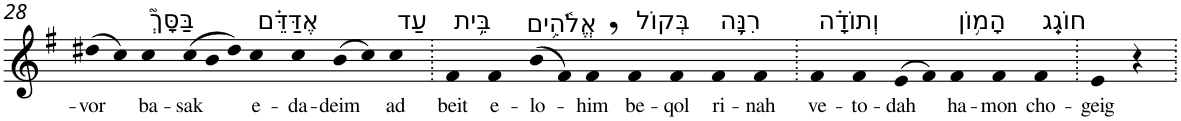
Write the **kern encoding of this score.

**kern	**text
*part1	*part1
*staff1	*staff1
*I"Piano	*
*I'Pno	*
!!LO:PB:g=z
*clefG2	*
*k[f#]	*
*G:	*
=28	=28
!	!LO:LY:b
(>8dd#X	-vor
8cc)	.
!LO:TX:a:t=בַּסָּךְ֮	!
!	!LO:LY:b
4cc	ba-
*Xtuplet	*
!	!LO:LY:b
(>12cc	-sak
12b	.
12dd#)	.
!LO:TX:a:t=אֶדַּדֵּ֗ם	!
!	!LO:LY:b
4cc	e-
!	!LO:LY:b
4cc	-da-
!	!LO:LY:b
(>8b	-deim
8cc)	.
!LO:TX:a:t=עַד	!
!	!LO:LY:b
4cc	ad
=29.	=29.
!LO:TX:a:t=בֵּ֥ית	!
!	!LO:LY:b
4f#	beit
!LO:TX:a:t=אֱלֹ֫הִ֥ים	!
!	!LO:LY:b
4f#	e-
!	!LO:LY:b
(>8b	-lo-
8f#)	.
!	!LO:LY:b
4f#,	-him
!LO:TX:a:t=בְּקוֹל	!
!	!LO:LY:b
4f#	be-
!	!LO:LY:b
4f#	-qol
!LO:TX:a:t=רִנָּ֥ה	!
!	!LO:LY:b
4f#	ri-
!	!LO:LY:b
4f#	-nah
=30.	=30.
!LO:TX:a:t=וְתוֹדָ֗ה	!
!	!LO:LY:b
4f#	ve-
!	!LO:LY:b
4f#	-to-
!	!LO:LY:b
(>8e	-dah
8f#)	.
!LO:TX:a:t=הָמ֥וֹן	!
!	!LO:LY:b
4f#	ha-
!	!LO:LY:b
4f#	-mon
!LO:TX:a:t=חוֹגֵֽג	!
!	!LO:LY:b
4f#	cho-
=31.	=31.
!	!LO:LY:b
4e	-geig
4r	.
=.	=.
*-	*-
